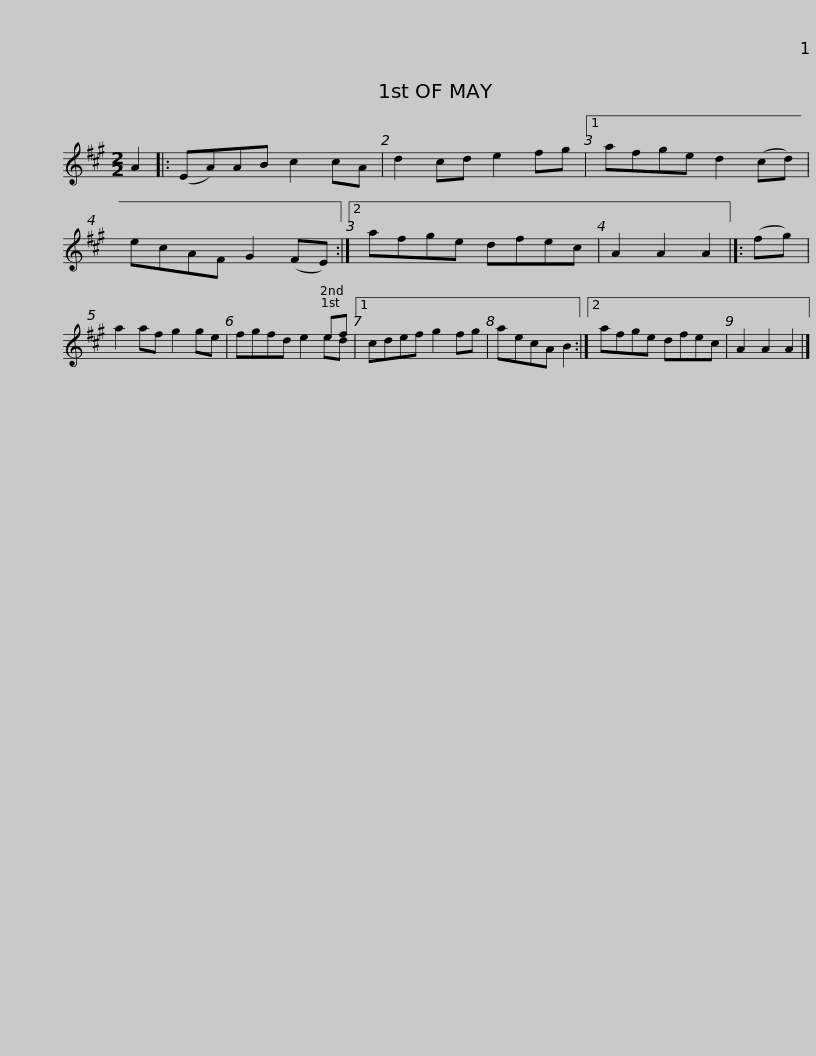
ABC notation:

X:1
%%score ( 1 2 )
L:1/8
M:2/2
I:linebreak $
K:A
V:1 treble
V:2 treble
V:1
 A2 |: (EA)AB c2 cA | d2 cd e2 fg |1 afge d2 (cd) | ecAF G2 (FE) :|2 %5
 afge dfec | A2 A2 A2 |]:$ (fg) | a2 af g2 ge | x x x x x2 ef |1 %10
 cdef g2 fg | aecA B2 :|2 afge dfec | A2 A2 A2 |] %14
V:2
 x2 |: x8 | x8 |1 x8 | x8 :|2 %5
 x8 | x6 |]:$ x2 | x8 | fgfd e2 ed |1 %10
 x8 | x6 :|2 x8 | x6 |] %14
